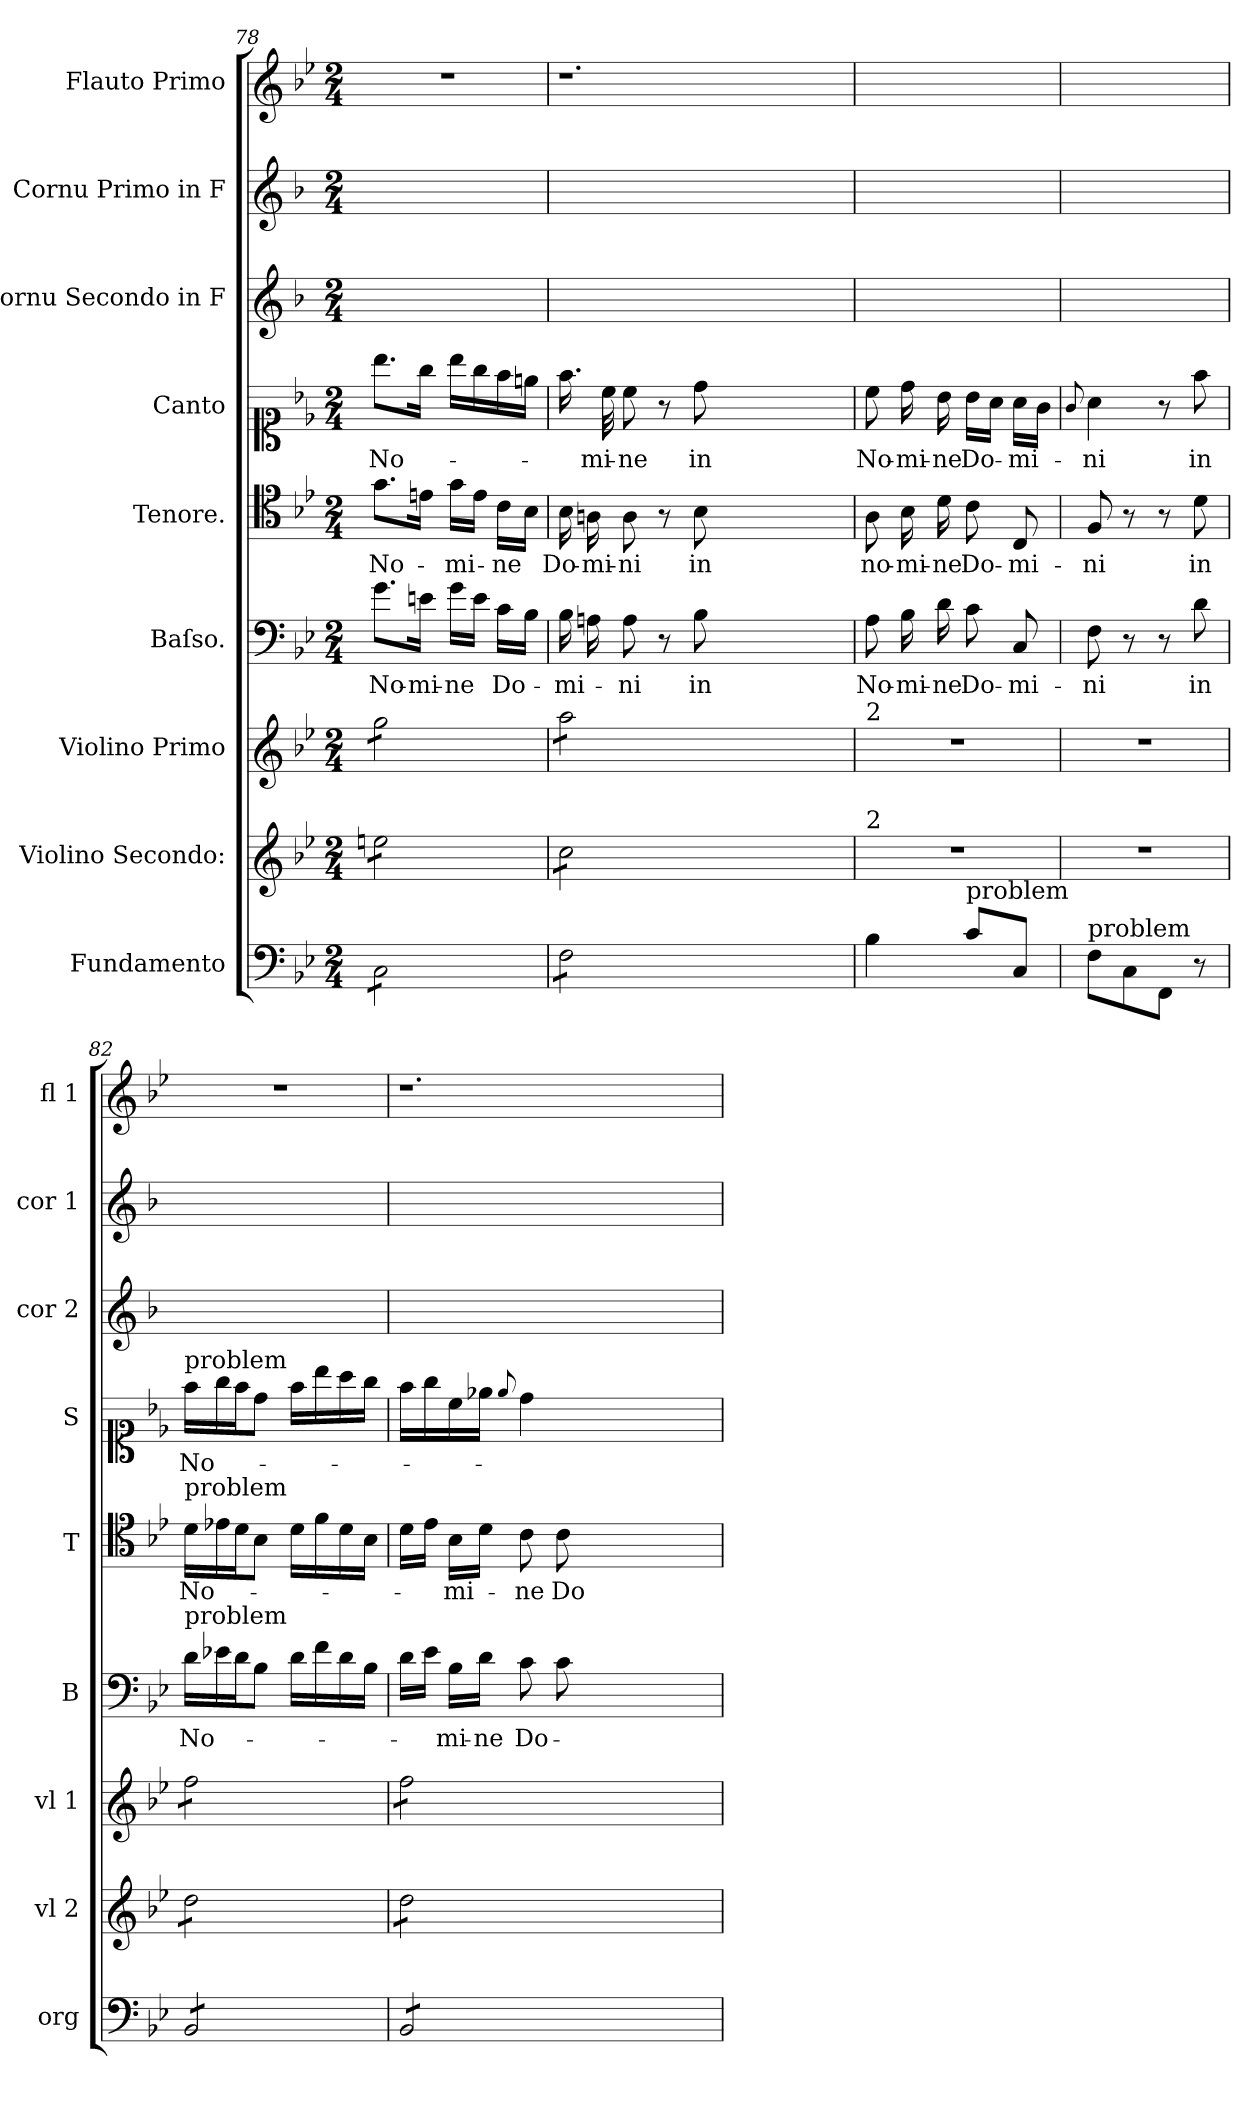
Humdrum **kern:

**kern	**kern	**kern	**kern	**text	**kern	**text	**kern	**text	**kern	**kern	**kern
*part9	*part8	*part7	*part6	*part6	*part5	*part5	*part4	*part4	*part3	*part2	*part1
*staff9	*staff8	*staff7	*staff6	*staff6	*staff5	*staff5	*staff4	*staff4	*staff3	*staff2	*staff1
*I"Fundamento	*I"Violino Secondo:	*I"Violino Primo	*I"Baſso.	*	*I"Tenore.	*	*I"Canto	*	*I"Cornu Secondo in F	*I"Cornu Primo in F	*I"Flauto Primo
*I'org	*I'vl 2	*I'vl 1	*I'B	*	*I'T	*	*I'S	*	*I'cor 2	*I'cor 1	*I'fl 1
*clefF4	*clefG2	*clefG2	*clefF4	*	*clefC4	*	*clefC1	*	*clefG2	*clefG2	*clefG2
*	*	*	*	*	*	*	*	*	*ITrd4c7	*ITrd4c7	*
*k[b-e-]	*k[b-e-]	*k[b-e-]	*k[b-e-]	*	*k[b-e-]	*	*k[b-e-]	*	*k[b-e-]	*k[b-e-]	*k[b-e-]
*M2/4	*M2/4	*M2/4	*M2/4	*	*M2/4	*	*M2/4	*	*M2/4	*M2/4	*M2/4
=78	=78	=78	=78	=78	=78	=78	=78	=78	=78	=78	=78
*tremolo	*	*	*	*	*	*	*	*	*	*	*
*	*tremolo	*	*	*	*	*	*	*	*	*	*
*	*	*tremolo	*	*	*	*	*	*	*	*	*
8C\L	8een\L	8gg\L	8.g\L	No-	8.g\L	No-	8.bb-\L	No-	2ryy	2ryy	2r
8C\	8een\	8gg\	.	.	.	.	.	.	.	.	.
.	.	.	16en\Jk	-mi-	16en\Jk	.	16gg\Jk	.	.	.	.
8C\	8een\	8gg\	16g\LL	-ne	16g\LL	-mi-	16bb-\LL	.	.	.	.
.	.	.	16e\JJ	.	16e\JJ	.	16gg\	.	.	.	.
8C\J	8een\J	8gg\J	16c\LL	Do-	16c\LL	-ne	16ff\	.	.	.	.
.	.	.	16B-\JJ	.	16B-\JJ	.	16een\JJ	.	.	.	.
=79	=79	=79	=79	=79	=79	=79	=79	=79	=79	=79	=79
8F\L	8cc\L	8aa\L	16B-\	-mi-	16B-\	Do-	16.ff\	.	2ryy	2ryy	1.r
.	.	.	16An\	.	16An\	-mi-	.	.	.	.	.
.	.	.	.	.	.	.	32cc\	-mi-	.	.	.
8F\	8cc\	8aa\	8A\	-ni	8A\	-ni	8cc\	-ne	.	.	.
8F\	8cc\	8aa\	8r	.	8r	.	8r	.	.	.	.
8F\J	8cc\J	8aa\J	8B-\	in	8B-\	in	8dd\	in	.	.	.
*Xtremolo	*	*	*	*	*	*	*	*	*	*	*
1ryy	1ryy	1ryy	1ryy	.	1ryy	.	1ryy	.	1ryy	1ryy	.
=80	=80	=80	=80	=80	=80	=80	=80	=80	=80	=80	=80
!	!	!LO:TX:a:t=2	!	!	!	!	!	!	!	!	!
!	!LO:TX:a:t=2	!	!	!	!	!	!	!	!	!	!
4B-\	2r	2r	8A\	No-	8A\	no-	8cc\	No-	2ryy	2ryy	2ryy
.	.	.	16B-\	-mi-	16B-\	-mi-	16dd\	-mi-	.	.	.
.	.	.	16d\	-ne	16d\	-ne	16b-\	-ne	.	.	.
!LO:TX:a:t=problem	!	!	!	!	!	!	!	!	!	!	!
8c\L	.	.	8c\	Do-	8c\	Do-	16b-\LL	Do-	.	.	.
.	.	.	.	.	.	.	16a\JJ	.	.	.	.
8C/J	.	.	8C/	-mi-	8C/	-mi-	16a\LL	-mi-	.	.	.
.	.	.	.	.	.	.	16g\JJ	.	.	.	.
=81	=81	=81	=81	=81	=81	=81	=81	=81	=81	=81	=81
.	.	.	.	.	.	.	8qqg/	.	.	.	.
!LO:TX:a:t=problem	!	!	!	!	!	!	!	!	!	!	!
8F\L	2r	2r	8F\	-ni	8F/	-ni	4a\	-ni	2ryy	2ryy	2ryy
8C\	.	.	8r	.	8r	.	.	.	.	.	.
8FF/J	.	.	8r	.	8r	.	8r	.	.	.	.
8r	.	.	8d\	in	8d\	in	8ff\	in	.	.	.
=82	=82	=82	=82	=82	=82	=82	=82	=82	=82	=82	=82
*	*	*	*Xtuplet	*	*Xtuplet	*	*Xtuplet	*	*	*	*
!	!	!	!	!	!	!	!LO:TX:a:t=problem	!	!	!	!
!	!	!	!	!	!LO:TX:a:t=problem	!	!	!	!	!	!
!	!	!	!LO:TX:a:t=problem	!	!	!	!	!	!	!	!
*tremolo	*	*	*	*	*	*	*	*	*	*	*
8BB-/L	8dd\L	8ff\L	24d\LL	No-	24d\LL	No-	24ff\LL	No-	2ryy	2ryy	2r
.	.	.	24e-X\	.	24e-X\	.	24gg\	.	.	.	.
.	.	.	24d\J	.	24d\J	.	24ff\J	.	.	.	.
8BB-/	8dd\	8ff\	8B-\J	.	8B-\J	.	8dd\J	.	.	.	.
8BB-/	8dd\	8ff\	16d\LL	.	16d\LL	.	16ff\LL	.	.	.	.
.	.	.	16f\	.	16f\	.	16bb-\	.	.	.	.
8BB-/J	8dd\J	8ff\J	16d\	.	16d\	.	16aa\	.	.	.	.
.	.	.	16B-\JJ	.	16B-\JJ	.	16gg\JJ	.	.	.	.
=83	=83	=83	=83	=83	=83	=83	=83	=83	=83	=83	=83
8BB-/L	8dd\L	8ff\L	16d\LL	.	16d\LL	.	16ff\LL	.	2ryy	2ryy	1.r
.	.	.	16e-\JJ	.	16e-\JJ	.	16gg\	.	.	.	.
8BB-/	8dd\	8ff\	16B-\LL	-mi-	16B-\LL	-mi-	16cc\	.	.	.	.
.	.	.	16d\JJ	-ne	16d\JJ	.	16ee-X\JJ	.	.	.	.
.	.	.	.	.	.	.	8qqee-/	.	.	.	.
8BB-/	8dd\	8ff\	8c\	Do-	8c\	-ne	4dd\	.	.	.	.
8BB-/J	8dd\J	8ff\J	8c\	.	8c\	Do-	.	.	.	.	.
*	*	*Xtremolo	*	*	*	*	*	*	*	*	*
*	*Xtremolo	*	*	*	*	*	*	*	*	*	*
*Xtremolo	*	*	*	*	*	*	*	*	*	*	*
1ryy	1ryy	1ryy	1ryy	.	1ryy	.	1ryy	.	1ryy	1ryy	.
=	=	=	=	=	=	=	=	=	=	=	=
*-	*-	*-	*-	*-	*-	*-	*-	*-	*-	*-	*-
